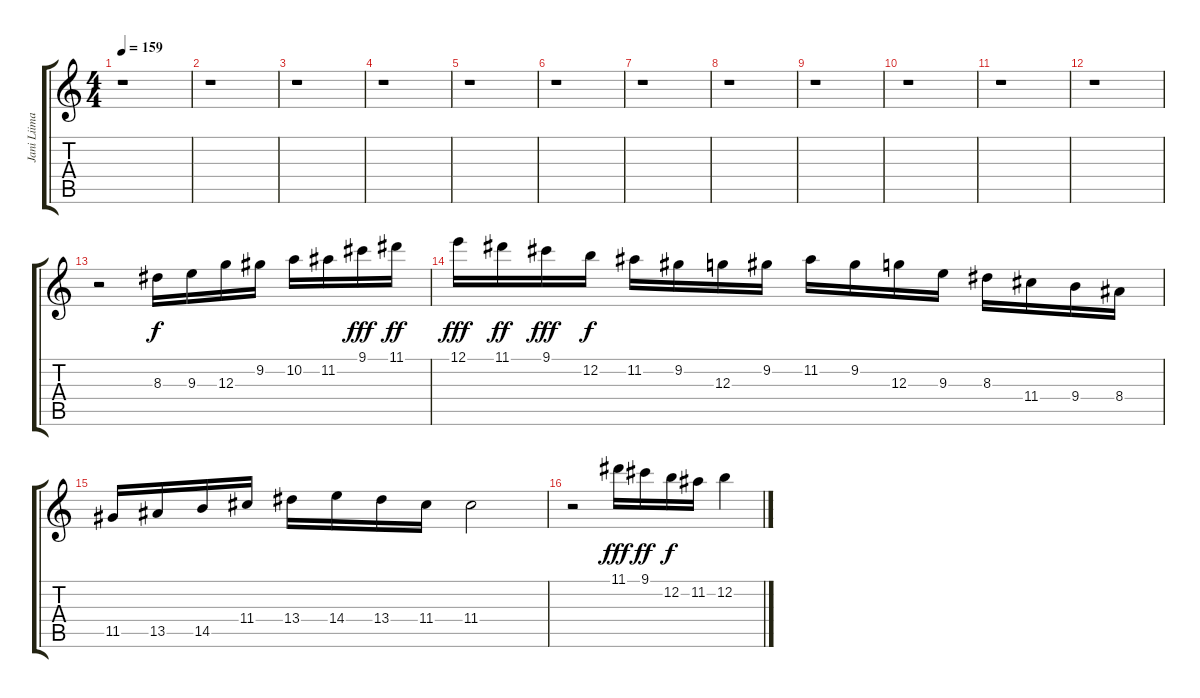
\track ("Jani Liimatainen" "Jani Liima") {instrument overdrivenguitar}
\staff {score tabs}
\tuning (E4 B3 G3 D3 A2 E2) {hide}
\ts (4 4)
\tempo 159
\clef g2
\ks c
r.1{dy f} |
r.1 |
r.1 |
r.1 |
r.1 |
r.1 |
r.1 |
r.1 |
r.1 |
r.1 |
r.1 |
r.1 |
r.2 8.3.16 9.3.16 12.3.16 9.2.16 10.2.16 11.2.16 9.1.16{dy fff} 11.1.16{dy ff} |
12.1.16{dy fff} 11.1.16{dy ff} 9.1.16{dy fff} 12.2.16{dy f} 11.2.16 9.2.16 12.3.16 9.2.16 11.2.16 9.2.16 12.3.16 9.3.16 8.3.16 11.4.16 9.4.16 8.4.16 |
11.5.16 13.5.16 14.5.16 11.4.16 13.4.16 14.4.16 13.4.16 11.4.16 11.4.2 |
r.2 11.1.16{dy fff} 9.1.16{dy ff} 12.2.16{dy f} 11.2.16 12.2.4
